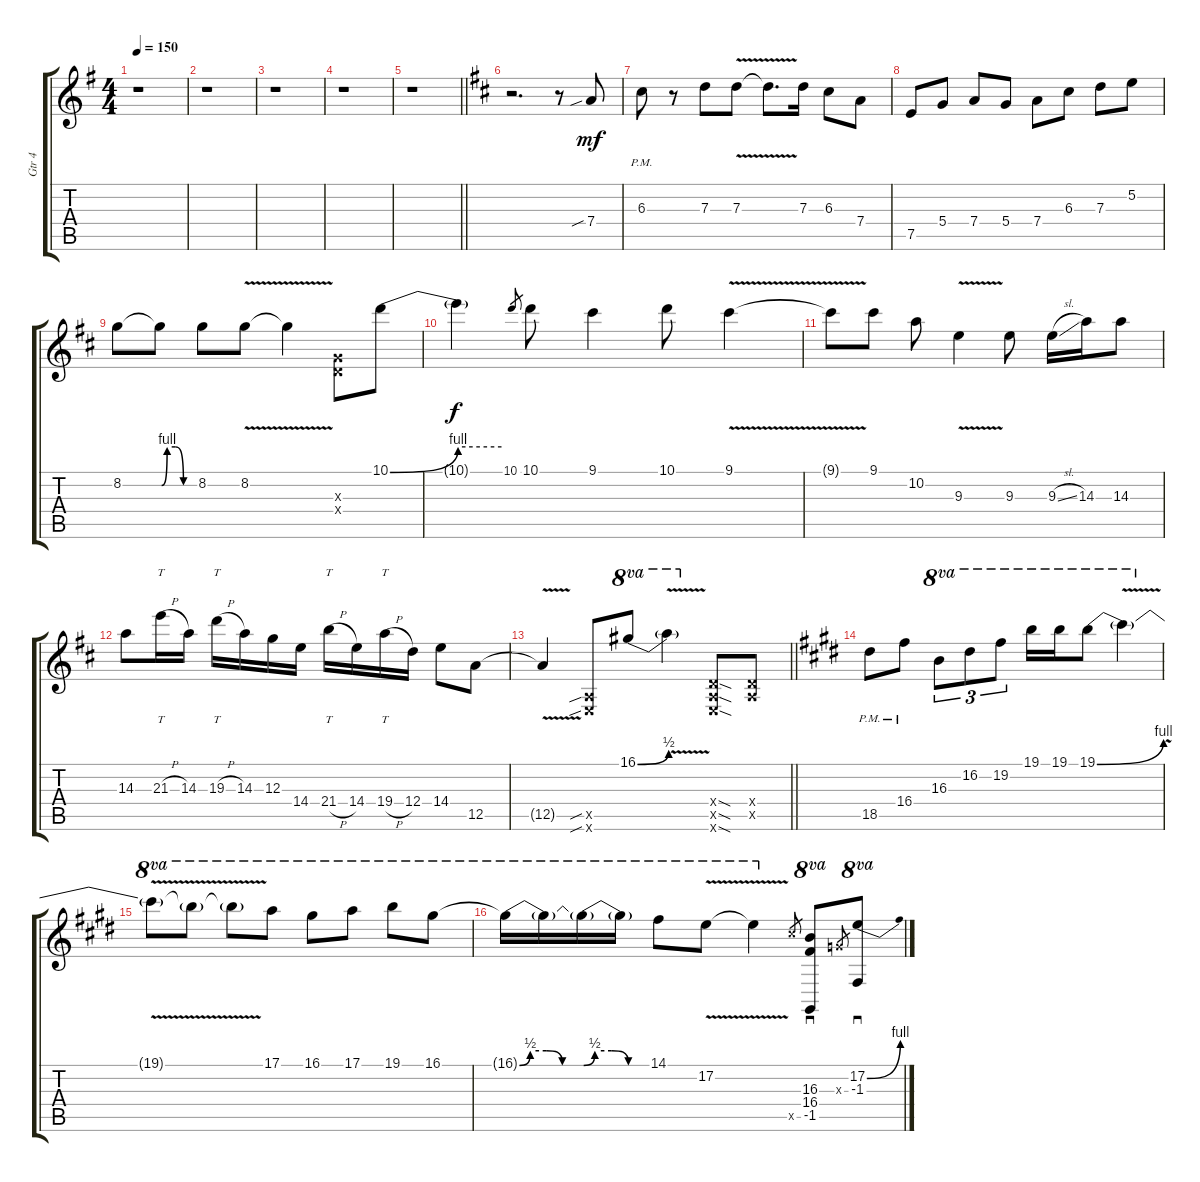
\track ("Gtr 4" "Gtr 4") {instrument overdrivenguitar}
\staff {score tabs}
\tuning (E4 B3 G3 D3 A2 E2) {hide}
\ts (4 4)
\tempo 150
\clef g2
\ks g
r.1{dy pp} |
r.1 |
r.1 |
r.1 |
\barLineRight lightlight
r.1 |
\ks d
r.2{d} r.8 7.4{sib}.8{dy mf} |
6.3{pm}.8 r.8 7.3.8 7.3{v}.8 7.3{v t}.8{d} 7.3.16 6.3.8 7.4.8 |
7.5.8 5.4.8 7.4.8 5.4.8 7.4.8 6.3.8 7.3.8 5.2.8 |
8.2.8 8.2{be (custom 0 0 10 4 25 4 40 0 60 0) t}.8 8.2.8 8.2{v}.8 8.2{v t}.4 (0.3{x} 0.4{x}).8 10.1{be (bend 0 0 60 4)}.8 |
10.1{be (hold 0 4 60 4) t}.4{dy f} 10.1.8{gr} 10.1.8 9.1.4 10.1.8 9.1{v}.4 |
9.1{v t}.8 9.1.8 10.2.8 9.3{v}.4 9.3.8 9.3{sl}.16 14.3.16 14.3.8 |
14.3.8 21.3{h}.16{tt} 14.3.16 19.3{h}.16{tt} 14.3.16 12.3.16 14.4.16 21.4{h}.16{tt} 14.4.16 19.4{h}.16{tt} 12.4.16 14.4.8 12.5.8 |
\barLineRight lightlight
12.5{v t}.4 (0.5{sib x} 0.6{sib x}).8 16.1{be (bend 0 0 60 2)}.8{ot 8va} 16.1{v t}.4{ot 8va} (0.4{sod x} 0.5{sod x} 0.6{sod x}).8 (0.4{x} 0.5{x}).8 |
\ks e
18.5{pm}.8 16.4{pm}.8 16.3.8{tu (3 2) ot 8va} 16.2.8{tu (3 2) ot 8va} 19.2.8{tu (3 2) ot 8va} 19.1.16{ot 8va} 19.1.16{ot 8va} 19.1{be (bend 0 0 60 4)}.8{ot 8va} 19.1{v t}.4{ot 8va} |
\ks c#minor
19.1{v t}.8{ot 8va} 19.1{v t}.8{ot 8va} 19.1{t}.8{ot 8va} 17.1.8{ot 8va} 16.1.8{ot 8va} 17.1.8{ot 8va} 19.1.8{ot 8va} 16.1.8{ot 8va} |
\ks e
16.1{be (custom 0 0 10 2 25 2 40 0 60 0) t}.16{ot 8va} 16.1{t}.16{ot 8va} 16.1{be (custom 0 0 10 2 25 2 40 0 60 0) t}.16{ot 8va} 16.1{t}.16{ot 8va} 14.1.8{ot 8va} 17.2{v}.8{ot 8va} 17.2{v t}.4{ot 8va} 16.5{x}.8{gr} (16.3 16.4 -1.5).8{sd ot 8va} 0.3{x}.8{gr} (17.2{be (bend 0 0 60 4)} -1.3).8{sd ot 8va}
